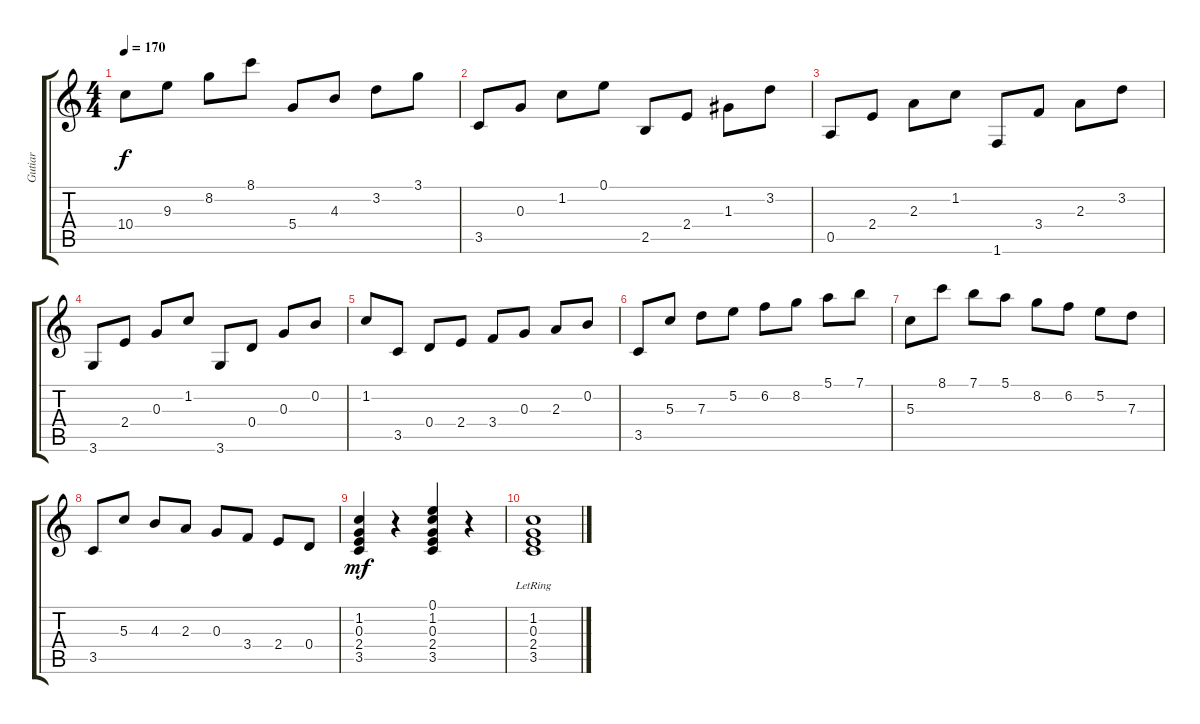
\track ("Gutiar" "Gutiar") {instrument acousticguitarnylon}
\staff {score tabs}
\tuning (E4 B3 G3 D3 A2 E2) {hide}
\ts (4 4)
\tempo 170
\clef g2
\ks c
10.4.8{dy f} 9.3.8 8.2.8 8.1.8 5.4.8 4.3.8 3.2.8 3.1.8 |
3.5.8 0.3.8 1.2.8 0.1.8 2.5.8 2.4.8 1.3.8 3.2.8 |
0.5.8 2.4.8 2.3.8 1.2.8 1.6.8 3.4.8 2.3.8 3.2.8 |
3.6.8 2.4.8 0.3.8 1.2.8 3.6.8 0.4.8 0.3.8 0.2.8 |
1.2.8 3.5.8 0.4.8 2.4.8 3.4.8 0.3.8 2.3.8 0.2.8 |
3.5.8 5.3.8 7.3.8 5.2.8 6.2.8 8.2.8 5.1.8 7.1.8 |
5.3.8 8.1.8 7.1.8 5.1.8 8.2.8 6.2.8 5.2.8 7.3.8 |
3.5.8 5.3.8 4.3.8 2.3.8 0.3.8 3.4.8 2.4.8 0.4.8 |
(1.2 0.3 2.4 3.5).4{dy mf} r.4 (0.1 1.2 0.3 2.4 3.5).4 r.4 |
(1.2{lr} 0.3{lr} 2.4{lr} 3.5{lr}).1
